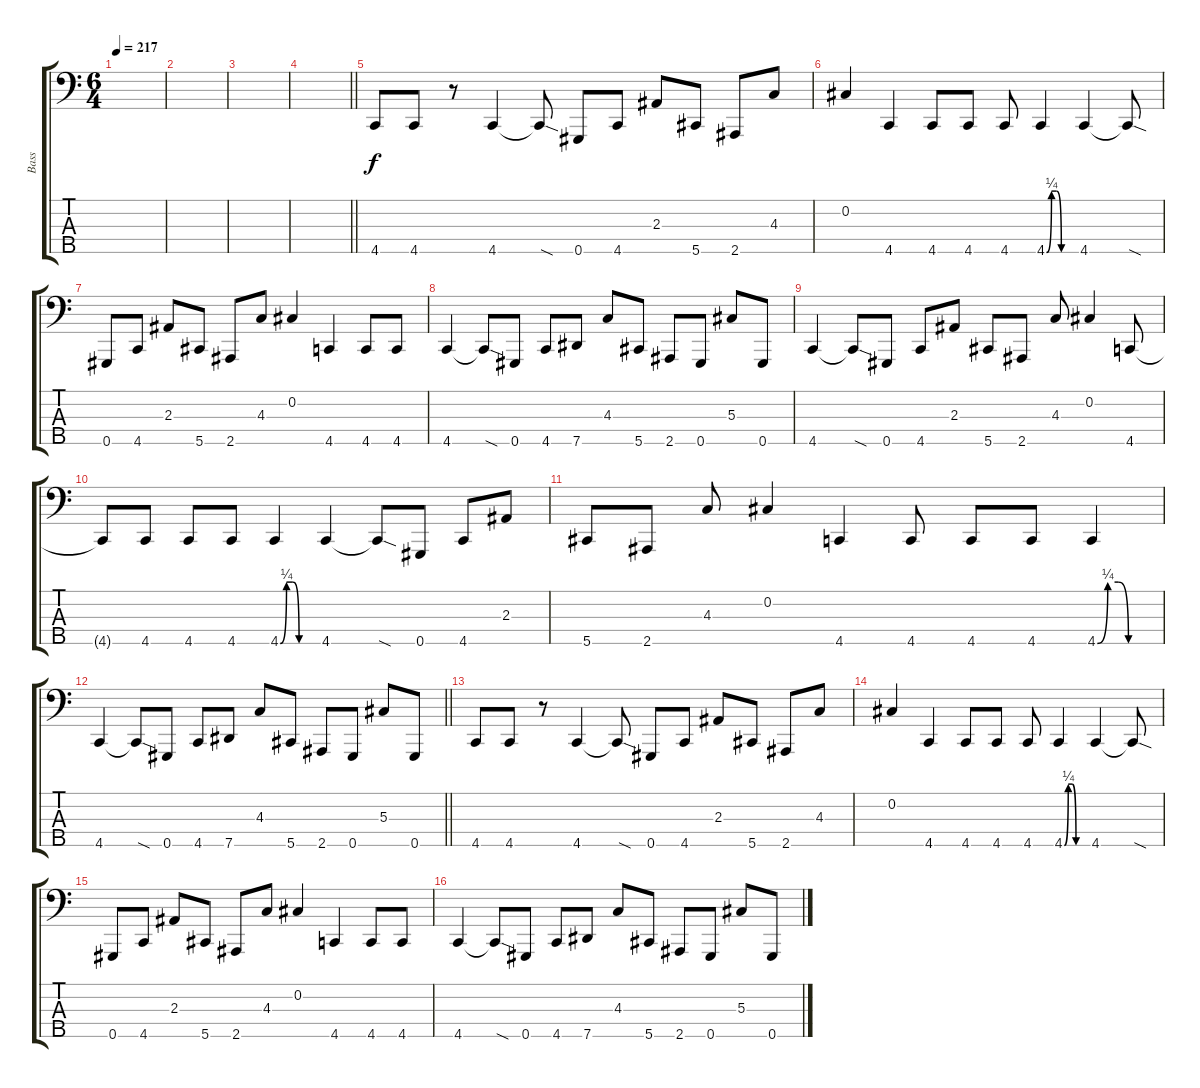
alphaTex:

\track ("Bass" "Bass") {instrument electricbasspick}
\staff {score tabs}
\tuning (Eb2 Db2 Ab1 Eb1 Ab0) {hide}
\ts (6 4)
\section ("" "")
\tempo 217
\clef f4
\ks c
|
|
|
\barLineRight lightlight
|
\section ("" "")
4.5.8 4.5.8 r.8 4.5.4 4.5{sod t}.8 0.5.8 4.5.8 2.3.8 5.5.8 2.5.8 4.3.8 |
0.2.4 4.5.4 4.5.8 4.5.8 4.5.8 4.5{be (custom 0 0 10 1 20 1 30 0 60 0)}.4 4.5.4 4.5{sod t}.8 |
0.5.8 4.5.8 2.3.8 5.5.8 2.5.8 4.3.8 0.2.4 4.5.4 4.5.8 4.5.8 |
4.5.4 4.5{sod t}.8 0.5.8 4.5.8 7.5.8 4.3.8 5.5.8 2.5.8 0.5.8 5.3.8 0.5.8 |
4.5.4 4.5{sod t}.8 0.5.8 4.5.8 2.3.8 5.5.8 2.5.8 4.3.8 0.2.4 4.5.8 |
4.5{t}.8 4.5.8 4.5.8 4.5.8 4.5{be (custom 0 0 10 1 20 1 30 0 60 0)}.4 4.5.4 4.5{sod t}.8 0.5.8 4.5.8 2.3.8 |
5.5.8 2.5.8 4.3.8 0.2.4 4.5.4 4.5.8 4.5.8 4.5.8 4.5{be (custom 0 0 10 1 20 1 30 0 60 0)}.4 |
\barLineRight lightlight
4.5.4 4.5{sod t}.8 0.5.8 4.5.8 7.5.8 4.3.8 5.5.8 2.5.8 0.5.8 5.3.8 0.5.8 |
\section ("" "")
4.5.8 4.5.8 r.8 4.5.4 4.5{sod t}.8 0.5.8 4.5.8 2.3.8 5.5.8 2.5.8 4.3.8 |
0.2.4 4.5.4 4.5.8 4.5.8 4.5.8 4.5{be (custom 0 0 10 1 20 1 30 0 60 0)}.4 4.5.4 4.5{sod t}.8 |
0.5.8 4.5.8 2.3.8 5.5.8 2.5.8 4.3.8 0.2.4 4.5.4 4.5.8 4.5.8 |
4.5.4 4.5{sod t}.8 0.5.8 4.5.8 7.5.8 4.3.8 5.5.8 2.5.8 0.5.8 5.3.8 0.5.8
